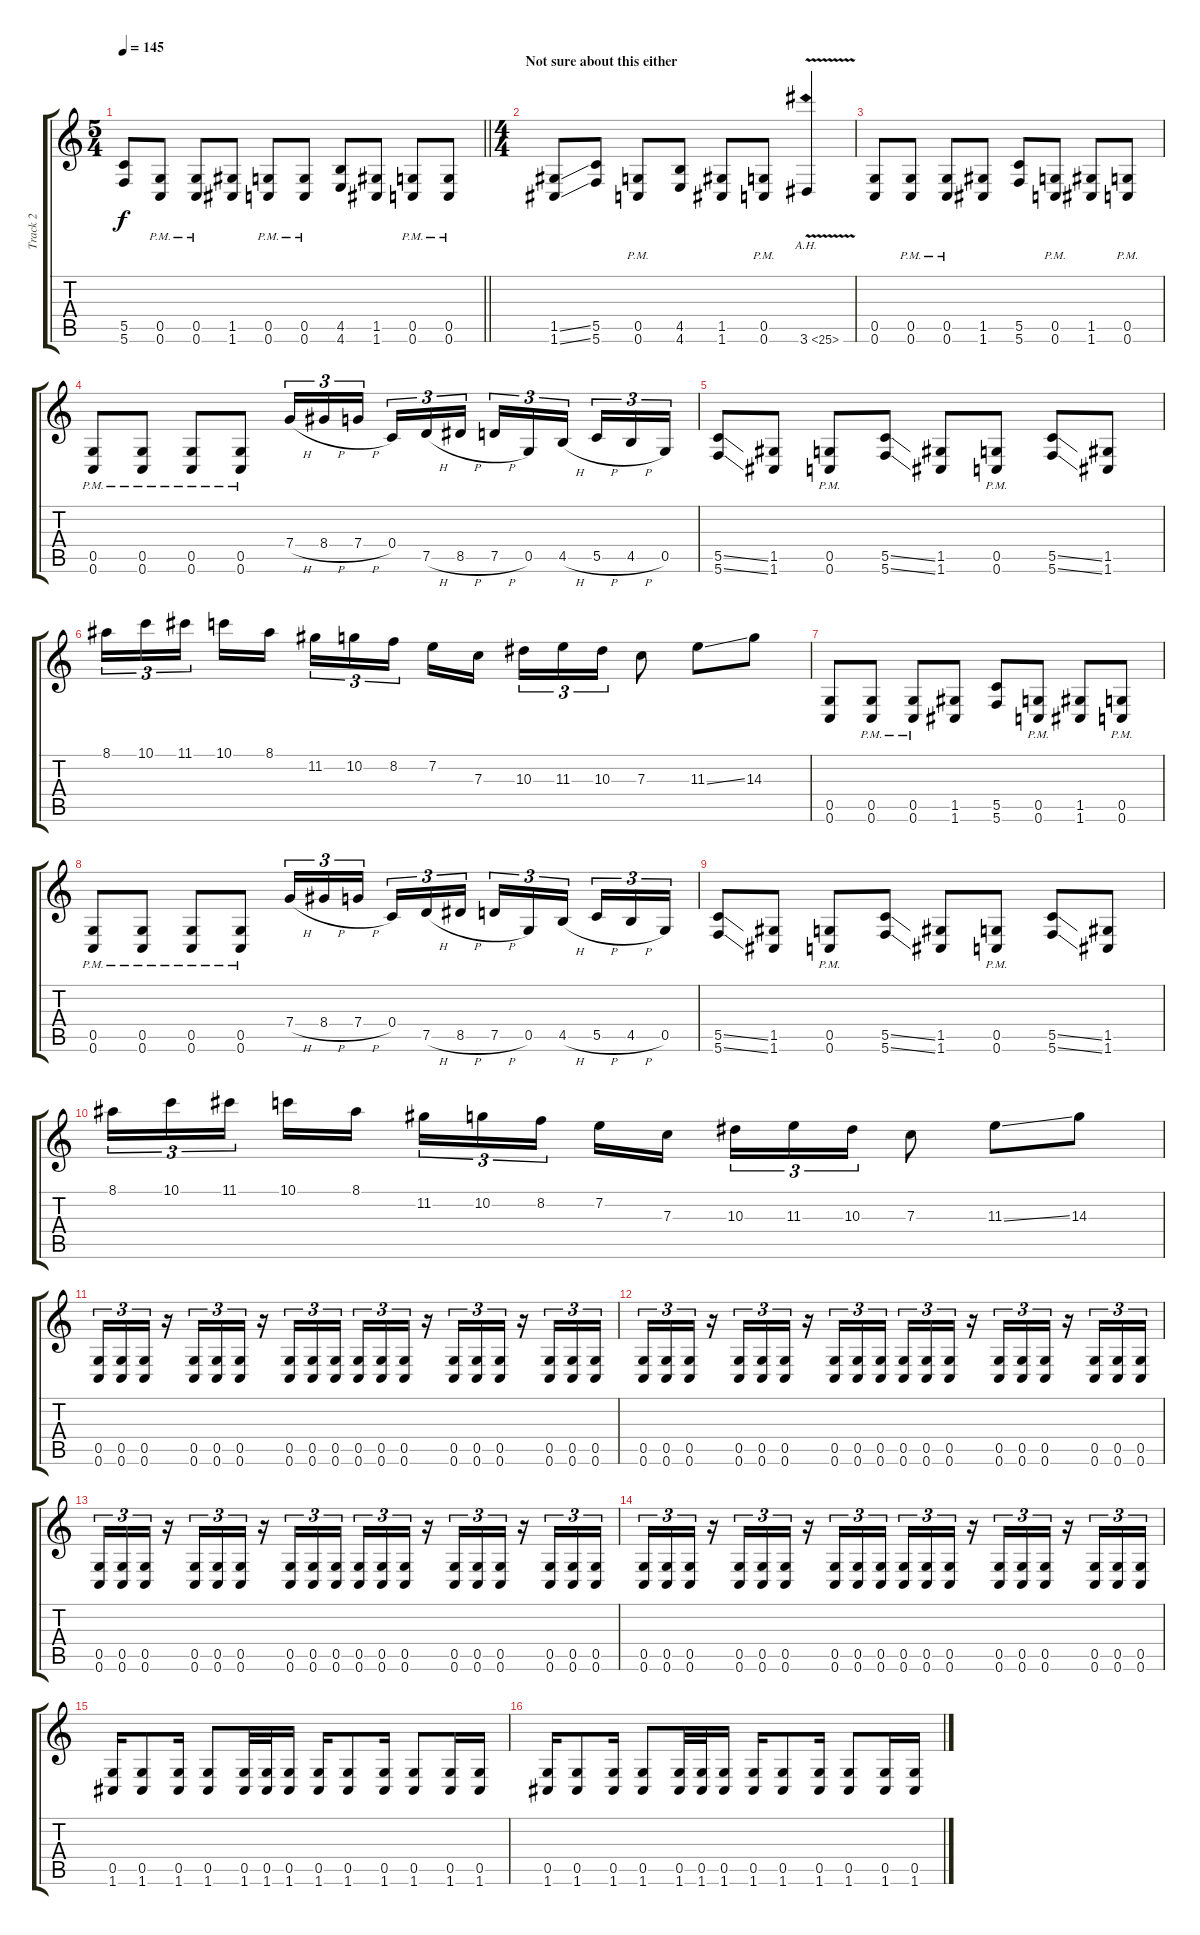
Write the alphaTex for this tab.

\track ("Track 2" "Track 2") {instrument distortionguitar}
\staff {score tabs}
\tuning (D4 A3 F3 C3 G2 C2) {hide}
\ts (5 4)
\tempo 145
\clef g2
\barLineRight lightlight
\ks c
(5.5 5.6).8{dy f} (0.5{pm} 0.6{pm}).8 (0.5{pm} 0.6{pm}).8 (1.5 1.6).8 (0.5{pm} 0.6{pm}).8 (0.5{pm} 0.6{pm}).8 (4.5 4.6).8 (1.5 1.6).8 (0.5{pm} 0.6{pm}).8 (0.5{pm} 0.6{pm}).8 |
\ts (4 4)
\section ("" "Not sure about this either")
(1.5{ss} 1.6{ss}).8 (5.5 5.6).8 (0.5{pm} 0.6{pm}).8 (4.5 4.6).8 (1.5 1.6).8 (0.5{pm} 0.6{pm}).8 3.6{ah 22 v}.4 |
(0.5 0.6).8 (0.5{pm} 0.6{pm}).8 (0.5{pm} 0.6{pm}).8 (1.5 1.6).8 (5.5 5.6).8 (0.5{pm} 0.6{pm}).8 (1.5 1.6).8 (0.5{pm} 0.6{pm}).8 |
(0.5{pm} 0.6{pm}).8 (0.5{pm} 0.6{pm}).8 (0.5{pm} 0.6{pm}).8 (0.5{pm} 0.6{pm}).8 7.4{h}.16{tu (3 2)} 8.4{h}.16{tu (3 2)} 7.4{h}.16{tu (3 2) beam splitsecondary} 0.4.16{tu (3 2)} 7.5{h}.16{tu (3 2)} 8.5{h}.16{tu (3 2)} 7.5{h}.16{tu (3 2)} 0.5.16{tu (3 2)} 4.5{h}.16{tu (3 2) beam splitsecondary} 5.5{h}.16{tu (3 2)} 4.5{h}.16{tu (3 2)} 0.5.16{tu (3 2)} |
(5.5{ss} 5.6{ss}).8 (1.5 1.6).8 (0.5{pm} 0.6{pm}).8 (5.5{ss} 5.6{ss}).8 (1.5 1.6).8 (0.5{pm} 0.6{pm}).8 (5.5{ss} 5.6{ss}).8 (1.5 1.6).8 |
8.1.16{tu (3 2)} 10.1.16{tu (3 2)} 11.1.16{tu (3 2) beam splitsecondary} 10.1.16 8.1.16 11.2.16{tu (3 2)} 10.2.16{tu (3 2)} 8.2.16{tu (3 2) beam splitsecondary} 7.2.16 7.3.16 10.3.16{tu (3 2)} 11.3.16{tu (3 2)} 10.3.16{tu (3 2)} 7.3.8 11.3{ss}.8 14.3.8 |
(0.5 0.6).8 (0.5{pm} 0.6{pm}).8 (0.5{pm} 0.6{pm}).8 (1.5 1.6).8 (5.5 5.6).8 (0.5{pm} 0.6{pm}).8 (1.5 1.6).8 (0.5{pm} 0.6{pm}).8 |
(0.5{pm} 0.6{pm}).8 (0.5{pm} 0.6{pm}).8 (0.5{pm} 0.6{pm}).8 (0.5{pm} 0.6{pm}).8 7.4{h}.16{tu (3 2)} 8.4{h}.16{tu (3 2)} 7.4{h}.16{tu (3 2) beam splitsecondary} 0.4.16{tu (3 2)} 7.5{h}.16{tu (3 2)} 8.5{h}.16{tu (3 2)} 7.5{h}.16{tu (3 2)} 0.5.16{tu (3 2)} 4.5{h}.16{tu (3 2) beam splitsecondary} 5.5{h}.16{tu (3 2)} 4.5{h}.16{tu (3 2)} 0.5.16{tu (3 2)} |
(5.5{ss} 5.6{ss}).8 (1.5 1.6).8 (0.5{pm} 0.6{pm}).8 (5.5{ss} 5.6{ss}).8 (1.5 1.6).8 (0.5{pm} 0.6{pm}).8 (5.5{ss} 5.6{ss}).8 (1.5 1.6).8 |
8.1.16{tu (3 2)} 10.1.16{tu (3 2)} 11.1.16{tu (3 2) beam splitsecondary} 10.1.16 8.1.16 11.2.16{tu (3 2)} 10.2.16{tu (3 2)} 8.2.16{tu (3 2) beam splitsecondary} 7.2.16 7.3.16 10.3.16{tu (3 2)} 11.3.16{tu (3 2)} 10.3.16{tu (3 2)} 7.3.8 11.3{ss}.8 14.3.8 |
(0.5 0.6).16{tu (3 2)} (0.5 0.6).16{tu (3 2)} (0.5 0.6).16{tu (3 2)} r.16 (0.5 0.6).16{tu (3 2)} (0.5 0.6).16{tu (3 2)} (0.5 0.6).16{tu (3 2)} r.16 (0.5 0.6).16{tu (3 2)} (0.5 0.6).16{tu (3 2)} (0.5 0.6).16{tu (3 2)} (0.5 0.6).16{tu (3 2)} (0.5 0.6).16{tu (3 2)} (0.5 0.6).16{tu (3 2)} r.16 (0.5 0.6).16{tu (3 2)} (0.5 0.6).16{tu (3 2)} (0.5 0.6).16{tu (3 2)} r.16 (0.5 0.6).16{tu (3 2)} (0.5 0.6).16{tu (3 2)} (0.5 0.6).16{tu (3 2)} |
(0.5 0.6).16{tu (3 2)} (0.5 0.6).16{tu (3 2)} (0.5 0.6).16{tu (3 2)} r.16 (0.5 0.6).16{tu (3 2)} (0.5 0.6).16{tu (3 2)} (0.5 0.6).16{tu (3 2)} r.16 (0.5 0.6).16{tu (3 2)} (0.5 0.6).16{tu (3 2)} (0.5 0.6).16{tu (3 2)} (0.5 0.6).16{tu (3 2)} (0.5 0.6).16{tu (3 2)} (0.5 0.6).16{tu (3 2)} r.16 (0.5 0.6).16{tu (3 2)} (0.5 0.6).16{tu (3 2)} (0.5 0.6).16{tu (3 2)} r.16 (0.5 0.6).16{tu (3 2)} (0.5 0.6).16{tu (3 2)} (0.5 0.6).16{tu (3 2)} |
(0.5 0.6).16{tu (3 2)} (0.5 0.6).16{tu (3 2)} (0.5 0.6).16{tu (3 2)} r.16 (0.5 0.6).16{tu (3 2)} (0.5 0.6).16{tu (3 2)} (0.5 0.6).16{tu (3 2)} r.16 (0.5 0.6).16{tu (3 2)} (0.5 0.6).16{tu (3 2)} (0.5 0.6).16{tu (3 2)} (0.5 0.6).16{tu (3 2)} (0.5 0.6).16{tu (3 2)} (0.5 0.6).16{tu (3 2)} r.16 (0.5 0.6).16{tu (3 2)} (0.5 0.6).16{tu (3 2)} (0.5 0.6).16{tu (3 2)} r.16 (0.5 0.6).16{tu (3 2)} (0.5 0.6).16{tu (3 2)} (0.5 0.6).16{tu (3 2)} |
(0.5 0.6).16{tu (3 2)} (0.5 0.6).16{tu (3 2)} (0.5 0.6).16{tu (3 2)} r.16 (0.5 0.6).16{tu (3 2)} (0.5 0.6).16{tu (3 2)} (0.5 0.6).16{tu (3 2)} r.16 (0.5 0.6).16{tu (3 2)} (0.5 0.6).16{tu (3 2)} (0.5 0.6).16{tu (3 2)} (0.5 0.6).16{tu (3 2)} (0.5 0.6).16{tu (3 2)} (0.5 0.6).16{tu (3 2)} r.16 (0.5 0.6).16{tu (3 2)} (0.5 0.6).16{tu (3 2)} (0.5 0.6).16{tu (3 2)} r.16 (0.5 0.6).16{tu (3 2)} (0.5 0.6).16{tu (3 2)} (0.5 0.6).16{tu (3 2)} |
(0.5 1.6).16 (0.5 1.6).8 (0.5 1.6).16 (0.5 1.6).8 (0.5 1.6).32 (0.5 1.6).32 (0.5 1.6).16 (0.5 1.6).16 (0.5 1.6).8 (0.5 1.6).16 (0.5 1.6).8 (0.5 1.6).16 (0.5 1.6).16 |
(0.5 1.6).16 (0.5 1.6).8 (0.5 1.6).16 (0.5 1.6).8 (0.5 1.6).32 (0.5 1.6).32 (0.5 1.6).16 (0.5 1.6).16 (0.5 1.6).8 (0.5 1.6).16 (0.5 1.6).8 (0.5 1.6).16 (0.5 1.6).16
